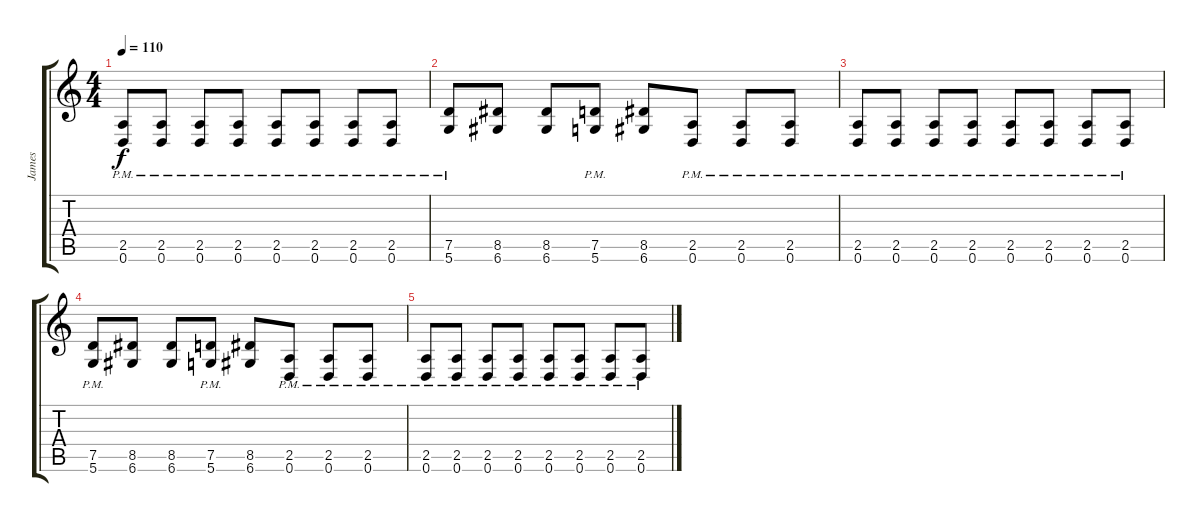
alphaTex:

\track ("James" "James") {instrument distortionguitar}
\staff {score tabs}
\tuning (D4 A3 F3 C3 G2 D2) {hide}
\ts (4 4)
\tempo 110
\clef g2
\ks c
(2.5{pm} 0.6{pm}).8{dy f} (2.5{pm} 0.6{pm}).8 (2.5{pm} 0.6{pm}).8 (2.5{pm} 0.6{pm}).8 (2.5{pm} 0.6{pm}).8 (2.5{pm} 0.6{pm}).8 (2.5{pm} 0.6{pm}).8 (2.5{pm} 0.6{pm}).8 |
(7.5{pm} 5.6{pm}).8{volume 0} (8.5 6.6).8 (8.5 6.6).8 (7.5{pm} 5.6{pm}).8 (8.5 6.6).8 (2.5{pm} 0.6{pm}).8 (2.5{pm} 0.6{pm}).8 (2.5{pm} 0.6{pm}).8 |
(2.5{pm} 0.6{pm}).8 (2.5{pm} 0.6{pm}).8 (2.5{pm} 0.6{pm}).8 (2.5{pm} 0.6{pm}).8 (2.5{pm} 0.6{pm}).8 (2.5{pm} 0.6{pm}).8 (2.5{pm} 0.6{pm}).8 (2.5{pm} 0.6{pm}).8 |
(7.5{pm} 5.6{pm}).8 (8.5 6.6).8 (8.5 6.6).8 (7.5{pm} 5.6{pm}).8 (8.5 6.6).8 (2.5{pm} 0.6{pm}).8 (2.5{pm} 0.6{pm}).8 (2.5{pm} 0.6{pm}).8 |
(2.5{pm} 0.6{pm}).8 (2.5{pm} 0.6{pm}).8 (2.5{pm} 0.6{pm}).8 (2.5{pm} 0.6{pm}).8 (2.5{pm} 0.6{pm}).8 (2.5{pm} 0.6{pm}).8 (2.5{pm} 0.6{pm}).8 (2.5{pm} 0.6{pm}).8
